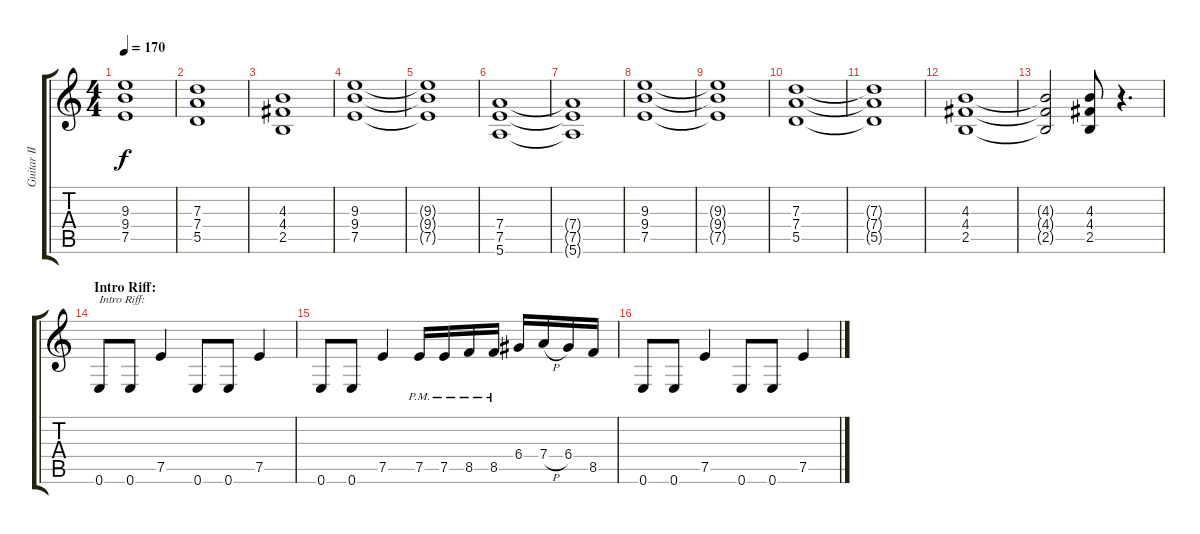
\track ("Guitar II" "Guitar II") {instrument distortionguitar}
\staff {score tabs}
\tuning (E4 B3 G3 D3 A2 E2) {hide}
\ts (4 4)
\tempo 170
\clef g2
\ks c
(9.3{t} 9.4{t} 7.5{t}).1{dy f} |
(7.3 7.4 5.5).1 |
(4.3 4.4 2.5).1 |
(9.3 9.4 7.5).1 |
(9.3{t} 9.4{t} 7.5{t}).1 |
(7.4 7.5 5.6).1 |
(7.4{t} 7.5{t} 5.6{t}).1 |
(9.3 9.4 7.5).1 |
(9.3{t} 9.4{t} 7.5{t}).1 |
(7.3 7.4 5.5).1 |
(7.3{t} 7.4{t} 5.5{t}).1 |
(4.3 4.4 2.5).1 |
(4.3{t} 4.4{t} 2.5{t}).2 (4.3 4.4 2.5).8 r.4{d} |
\section ("" "Intro Riff:")
0.6.8{txt "Intro Riff:"} 0.6.8 7.5.4 0.6.8 0.6.8 7.5.4 |
0.6.8 0.6.8 7.5.4 7.5{pm}.16 7.5{pm}.16 8.5{pm}.16 8.5{pm}.16 6.4.16 7.4{h}.16 6.4.16 8.5.16 |
0.6.8 0.6.8 7.5.4 0.6.8 0.6.8 7.5.4
